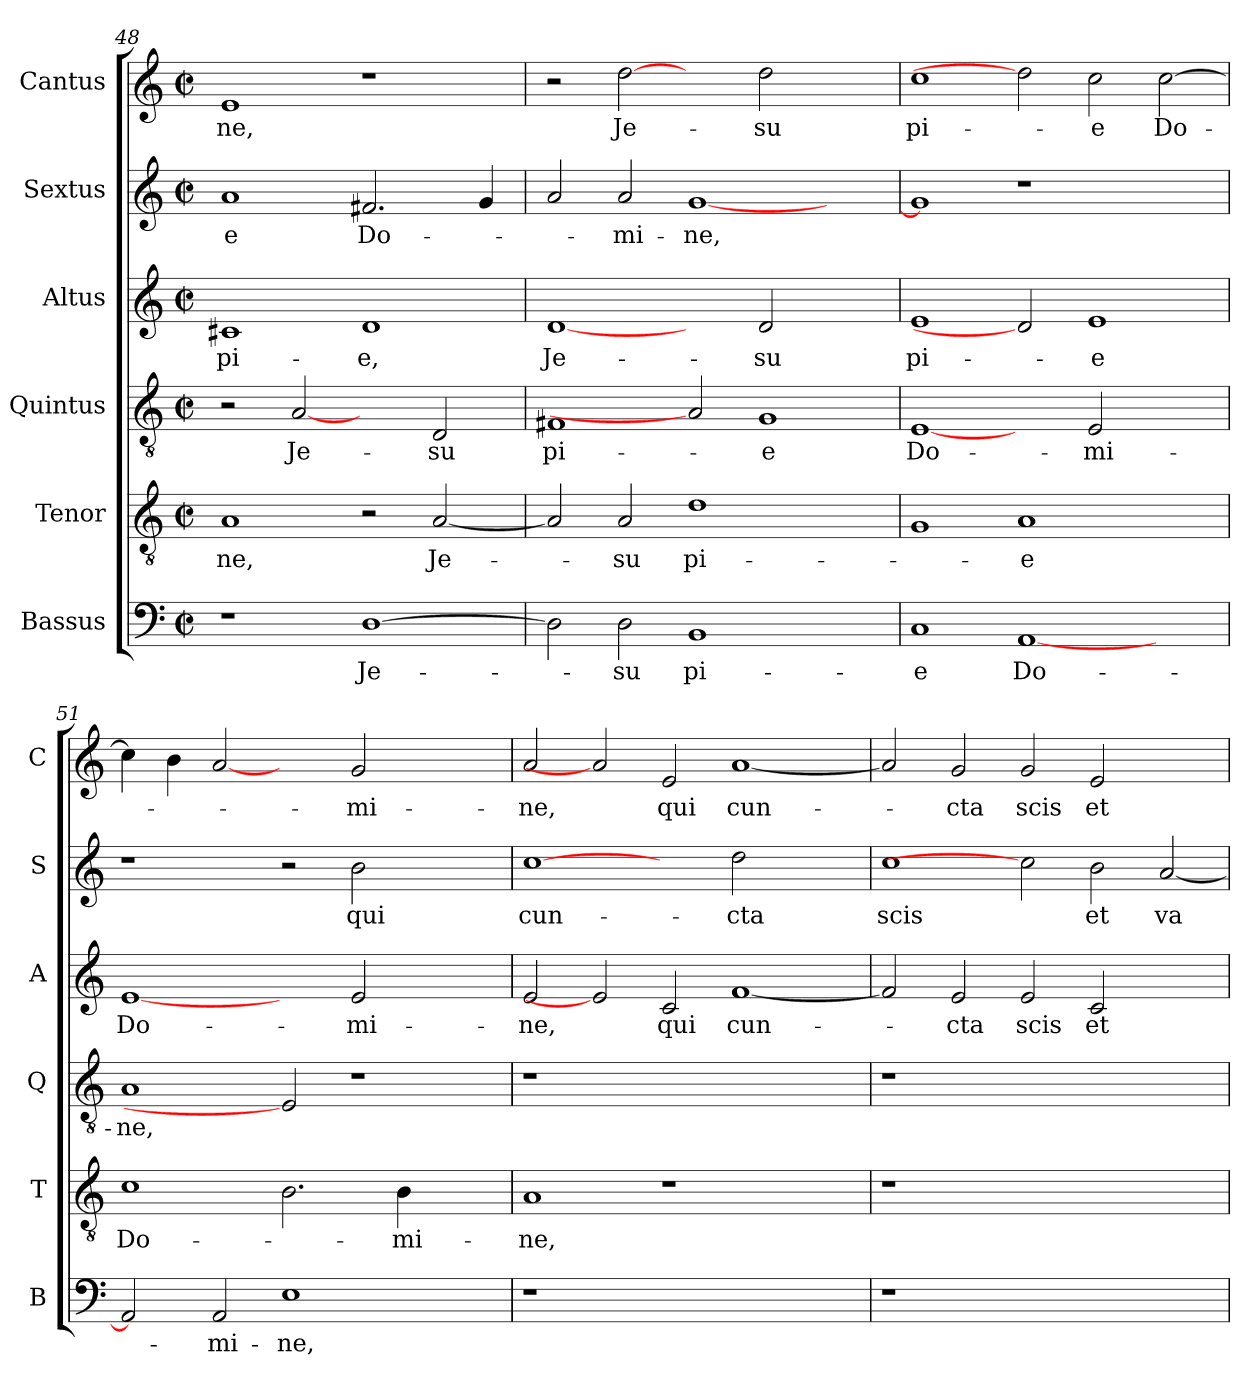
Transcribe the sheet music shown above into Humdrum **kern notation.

**kern	**text	**kern	**text	**kern	**text	**kern	**text	**kern	**text	**kern	**text
*part6	*part6	*part5	*part5	*part4	*part4	*part3	*part3	*part2	*part2	*part1	*part1
*staff6	*staff6	*staff5	*staff5	*staff4	*staff4	*staff3	*staff3	*staff2	*staff2	*staff1	*staff1
*I"Bassus	*	*I"Tenor	*	*I"Quintus	*	*I"Altus	*	*I"Sextus	*	*I"Cantus	*
*I'B	*	*I'T	*	*I'Q	*	*I'A	*	*I'S	*	*I'C	*
*clefF4	*	*clefGv2	*	*clefGv2	*	*clefG2	*	*clefG2	*	*clefG2	*
*k[]	*	*k[]	*	*k[]	*	*k[]	*	*k[]	*	*k[]	*
*C:	*	*C:	*	*C:	*	*C:	*	*C:	*	*C:	*
*M2/2	*	*M2/2	*	*M2/2	*	*M2/2	*	*M2/2	*	*M2/2	*
*met(c|)	*	*met(c|)	*	*met(c|)	*	*met(c|)	*	*met(c|)	*	*met(c|)	*
=48	=48	=48	=48	=48	=48	=48	=48	=48	=48	=48	=48
!	!	!	!LO:LY:b	!	!	!	!LO:LY:b	!	!LO:LY:b	!	!LO:LY:b
1r	.	1A	-ne,	2r	.	1c#X	pi-	1a	-e	1e	-ne,
!	!	!	!	!	!LO:LY:b	!	!	!	!	!	!
.	.	.	.	[2A	Je-	.	.	.	.	.	.
!	!LO:LY:b	!	!	!	!	!	!LO:LY:b	!	!LO:LY:b	!	!
[1D	Je-	2r	.	2ryy	.	1d	-e,	2.f#X/	Do-	1r	.
!	!	!	!LO:LY:b	!	!LO:LY:b	!	!	!	!	!	!
.	.	[2A/	Je-	2D/	-su	.	.	.	.	.	.
.	.	.	.	.	.	.	.	4g/	.	.	.
=49	=49	=49	=49	=49	=49	=49	=49	=49	=49	=49	=49
!	!	!	!	!	!LO:LY:b	!	!LO:LY:b	!	!	!	!
2D\]	.	2A/]	.	1F#X	pi-	[1d	Je-	2a/	.	2r	.
!	!LO:LY:b	!	!LO:LY:b	!	!	!	!	!	!LO:LY:b	!	!LO:LY:b
2D\	-su	2A/	-su	.	.	.	.	2a/	-mi-	[2dd	Je-
!	!LO:LY:b	!	!LO:LY:b	!	!	!	!	!	!LO:LY:b	!	!
1BB	pi-	1d	pi-	2A]	.	2ryy	.	[1g	-ne,	2ryy	.
!	!	!	!	!	!LO:LY:b	!	!LO:LY:b	!	!	!	!LO:LY:b
.	.	.	.	1G	-e	2d/	-su	.	.	2dd\	-su
2ryy	.	2ryy	.	.	.	2ryy	.	2ryy	.	2ryy	.
=50	=50	=50	=50	=50	=50	=50	=50	=50	=50	=50	=50
!	!LO:LY:b	!	!	!	!LO:LY:b	!	!LO:LY:b	!	!	!	!LO:LY:b
1C	-e	1G	.	[1E	Do-	1e	pi-	1g]	.	1cc	pi-
!	!LO:LY:b	!	!LO:LY:b	!	!	!	!	!	!	!	!
[1AA	Do-	1A	-e	2ryy	.	2d]	.	1r	.	2dd]	.
!	!	!	!	!	!LO:LY:b	!	!LO:LY:b	!	!	!	!LO:LY:b
.	.	.	.	2E/	-mi-	1e	-e	.	.	2cc\	-e
!	!	!	!	!	!	!	!	!	!	!	!LO:LY:b
2ryy	.	2ryy	.	2ryy	.	.	.	2ryy	.	[2cc\	Do-
!!LO:LB:g=z
=51	=51	=51	=51	=51	=51	=51	=51	=51	=51	=51	=51
!	!	!	!LO:LY:b	!	!LO:LY:b	!	!LO:LY:b	!	!	!	!
2AA/]	.	1c	Do-	1A	-ne,	[1e	Do-	1r	.	4cc\]	.
.	.	.	.	.	.	.	.	.	.	4b\	.
!	!LO:LY:b	!	!	!	!	!	!	!	!	!	!
2AA/	-mi-	.	.	.	.	.	.	.	.	[2a	.
!	!LO:LY:b	!	!	!	!	!	!	!	!	!	!
1E	-ne,	2.B\	.	2E]	.	2ryy	.	2r	.	2ryy	.
!	!	!	!	!	!	!	!LO:LY:b	!	!LO:LY:b	!	!LO:LY:b
.	.	.	.	1r	.	2e/	-mi-	2b\	qui	2g/	-mi-
!	!	!	!LO:LY:b	!	!	!	!	!	!	!	!
.	.	4B\	-mi-	.	.	.	.	.	.	.	.
2ryy	.	2ryy	.	.	.	2ryy	.	2ryy	.	2ryy	.
=52	=52	=52	=52	=52	=52	=52	=52	=52	=52	=52	=52
!	!	!	!LO:LY:b	!	!	!	!LO:LY:b	!	!LO:LY:b	!	!LO:LY:b
1r	.	1A	-ne,	1r	.	2e/	-ne,	[1cc	cun-	2a/	-ne,
.	.	.	.	.	.	2e]	.	.	.	2a]	.
!	!	!	!	!	!	!	!LO:LY:b	!	!	!	!LO:LY:b
1.ryy	.	1r	.	1.ryy	.	2c/	qui	2ryy	.	2e/	qui
!	!	!	!	!	!	!	!LO:LY:b	!	!LO:LY:b	!	!LO:LY:b
.	.	.	.	.	.	[1f	cun-	2dd\	-cta	[1a	cun-
.	.	2ryy	.	.	.	.	.	2ryy	.	.	.
=53	=53	=53	=53	=53	=53	=53	=53	=53	=53	=53	=53
!	!	!	!	!	!	!	!	!	!LO:LY:b	!	!
1r	.	1r	.	1r	.	2f/]	.	1cc	scis	2a/]	.
!	!	!	!	!	!	!	!LO:LY:b	!	!	!	!LO:LY:b
.	.	.	.	.	.	2e/	-cta	.	.	2g/	-cta
!	!	!	!	!	!	!	!LO:LY:b	!	!	!	!LO:LY:b
1.ryy	.	1.ryy	.	1.ryy	.	2e/	scis	2cc]	.	2g/	scis
!	!	!	!	!	!	!	!LO:LY:b	!	!LO:LY:b	!	!LO:LY:b
.	.	.	.	.	.	2c/	et	2b\	et	2e/	et
!	!	!	!	!	!	!	!	!	!LO:LY:b	!	!
.	.	.	.	.	.	2ryy	.	[2a/	va-	2ryy	.
=	=	=	=	=	=	=	=	=	=	=	=
*-	*-	*-	*-	*-	*-	*-	*-	*-	*-	*-	*-
